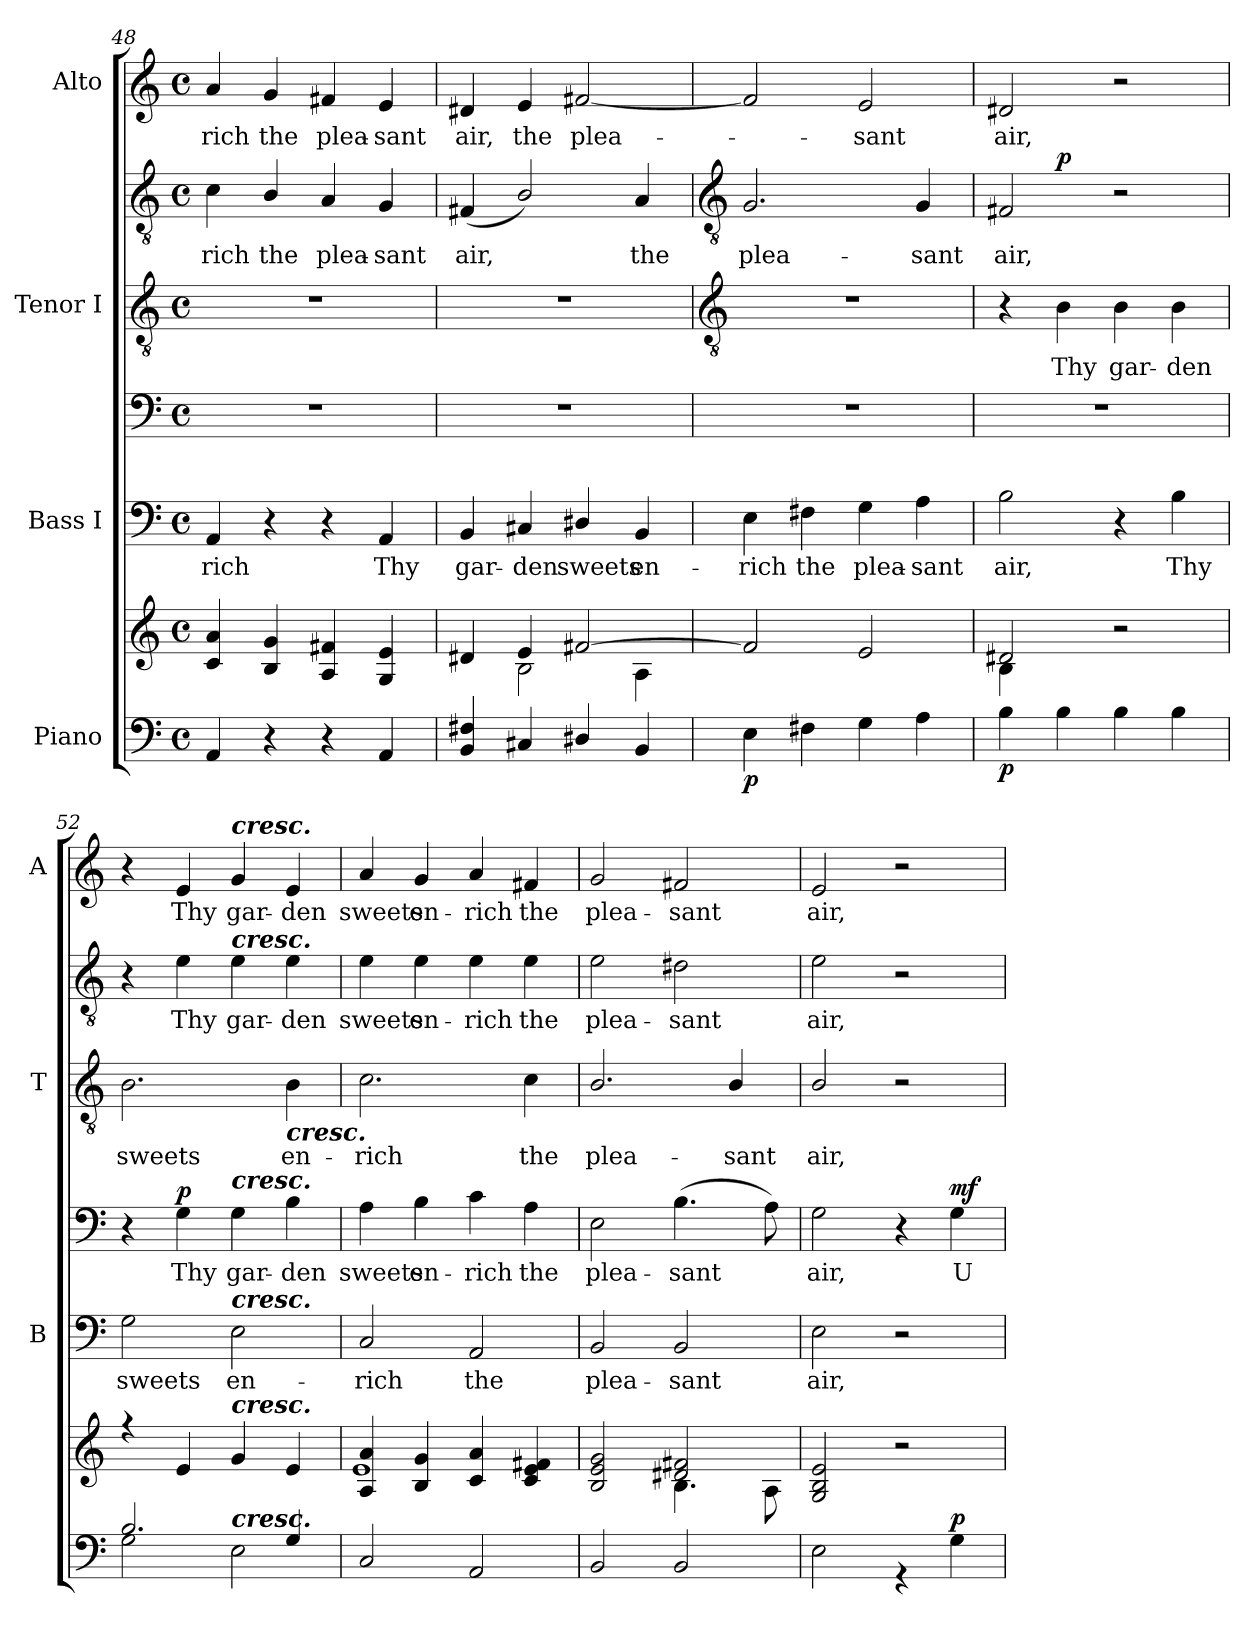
**kern	**kern	**dynam	**kern	**text	**kern	**text	**dynam	**kern	**text	**kern	**text	**dynam	**kern	**text
*part4	*part4	*part4	*part3	*part3	*part3	*part3	*part3	*part2	*part2	*part2	*part2	*part2	*part1	*part1
*staff7	*staff6	*staff6/7	*staff5	*staff5	*staff4	*staff4	*staff4/5	*staff3	*staff3	*staff2	*staff2	*staff2/3	*staff1	*staff1
*I"Piano	*	*	*I"Bass I	*	*	*	*	*I"Tenor I	*	*	*	*	*I"Alto	*
*	*	*	*I'B	*	*	*	*	*I'T	*	*	*	*	*I'A	*
*clefF4	*clefG2	*	*clefF4	*	*clefF4	*	*	*clefGv2	*	*clefGv2	*	*	*clefG2	*
*k[]	*k[]	*	*k[]	*	*k[]	*	*	*k[]	*	*k[]	*	*	*k[]	*
*C:	*C:	*	*C:	*	*C:	*	*	*C:	*	*C:	*	*	*C:	*
*M4/4	*M4/4	*	*M4/4	*	*M4/4	*	*	*M4/4	*	*M4/4	*	*	*M4/4	*
*met(c)	*met(c)	*	*met(c)	*	*met(c)	*	*	*met(c)	*	*met(c)	*	*	*met(c)	*
=48	=48	=48	=48	=48	=48	=48	=48	=48	=48	=48	=48	=48	=48	=48
*	*^	*	*	*	*	*	*	*	*	*	*	*	*	*
!	!	!	!	!	!LO:LY:b	!	!	!	!	!	!	!LO:LY:b	!	!	!LO:LY:b
4AA/	4c/ 4a/	1ryy	.	4AA/	-rich	1r	.	.	1r	.	4c\	rich	.	4a/	-rich
!	!	!	!	!	!	!	!	!	!	!	!	!LO:LY:b	!	!	!LO:LY:b
4r	4B/ 4g/	.	.	4r	.	.	.	.	.	.	4B/	the	.	4g/	the
!	!	!	!	!	!	!	!	!	!	!	!	!LO:LY:b	!	!	!LO:LY:b
4r	4A/ 4f#X/	.	.	4r	.	.	.	.	.	.	4A/	plea-	.	4f#X/	plea-
!	!	!	!	!	!LO:LY:b	!	!	!	!	!	!	!LO:LY:b	!	!	!LO:LY:b
4AA/	4G/ 4e/	.	.	4AA/	Thy	.	.	.	.	.	4G/	-sant	.	4e/	-sant
=49	=49	=49	=49	=49	=49	=49	=49	=49	=49	=49	=49	=49	=49	=49	=49
!	!	!	!	!	!LO:LY:b	!	!	!	!	!	!	!LO:LY:b	!	!	!LO:LY:b
4BB/ 4F#X/	4d#X/	4ryy	.	4BB/	gar-	1r	.	.	1r	.	(<4F#X/	air,	.	4d#X/	air,
!	!	!	!	!	!LO:LY:b	!	!	!	!	!	!	!	!	!	!LO:LY:b
4C#X/	4e/	2B\	.	4C#X/	-den	.	.	.	.	.	2B/)	.	.	4e/	the
!	!	!	!	!	!LO:LY:b	!	!	!	!	!	!	!	!	!	!LO:LY:b
4D#X/	[2f#X/	.	.	4D#X/	sweets	.	.	.	.	.	.	.	.	[2f#X/	plea-
!	!	!	!	!	!LO:LY:b	!	!	!	!	!	!	!LO:LY:b	!	!	!
4BB/	.	4A\	.	4BB/	en-	.	.	.	.	.	4A/	the	.	.	.
!!LO:LB:g=z
=50	=50	=50	=50	=50	=50	=50	=50	=50	=50	=50	=50	=50	=50	=50	=50
*	*	*	*	*	*	*	*	*	*clefGv2	*	*clefGv2	*	*	*	*
*^	*	*	*	*	*	*	*	*	*	*	*	*	*	*	*
!	!	!	!	!LO:DY:b=2	!	!LO:LY:b	!	!	!	!	!	!	!LO:LY:b	!	!	!
1ryy	4E\	2f#/]	4ryy	p	4E\	-rich	1r	.	.	1r	.	2.G/	plea-	.	2f#/]	.
!	!	!	!	!	!	!LO:LY:b	!	!	!	!	!	!	!	!	!	!
.	4F#X\	.	4ryy	.	4F#X\	the	.	.	.	.	.	.	.	.	.	.
!	!	!	!	!	!	!LO:LY:b	!	!	!	!	!	!	!	!	!	!LO:LY:b
.	4G\	2e/	4ryy	.	4G\	plea-	.	.	.	.	.	.	.	.	2e/	sant
!	!	!	!	!	!	!LO:LY:b	!	!	!	!	!	!	!LO:LY:b	!	!	!
.	4A\	.	4ryy	.	4A\	-sant	.	.	.	.	.	4G/	-sant	.	.	.
=51	=51	=51	=51	=51	=51	=51	=51	=51	=51	=51	=51	=51	=51	=51	=51	=51
!	!	!	!	!LO:DY:b=2	!	!LO:LY:b	!	!	!	!	!	!	!LO:LY:b	!	!	!LO:LY:b
1ryy	4B\	2d#X/	4B\	p	2B\	air,	1r	.	.	4r	.	2F#X/	air,	.	2d#X/	air,
!	!	!	!	!	!	!	!	!	!	!	!LO:LY:b	!	!	!LO:DY:b=2	!	!
.	4B\	.	2.ryy	.	.	.	.	.	.	4B\	Thy	.	.	p	.	.
!	!	!	!	!	!	!	!	!	!	!	!LO:LY:b	!	!	!	!	!
.	4B\	2r	.	.	4r	.	.	.	.	4B\	gar-	2r	.	.	2r	.
!	!	!	!	!	!	!LO:LY:b	!	!	!	!	!LO:LY:b	!	!	!	!	!
.	4B\	.	.	.	4B\	Thy	.	.	.	4B\	-den	.	.	.	.	.
=52	=52	=52	=52	=52	=52	=52	=52	=52	=52	=52	=52	=52	=52	=52	=52	=52
!	!	!	!	!	!	!LO:LY:b	!	!	!	!	!LO:LY:b	!	!	!	!	!
2.B/	2G\	4r	1ryy	.	2G\	sweets	4r	.	.	2.B\	sweets	4r	.	.	4r	.
!	!	!	!	!	!	!	!	!LO:LY:b	!LO:DY:b	!	!	!	!LO:LY:b	!	!	!LO:LY:b
.	.	4e/	.	.	.	.	4G\	Thy	p	.	.	4e\	Thy	.	4e/	Thy
!	!	!	!	!	!	!	!	!	!	!	!	!	!	!	!LO:TX:a:Bi:t=cresc.	!
!	!	!	!	!	!	!	!	!	!	!	!	!LO:TX:a:Bi:t=cresc.	!	!	!	!
!	!	!	!	!	!	!	!LO:TX:a:Bi:t=cresc.	!	!	!	!	!	!	!	!	!
!	!	!	!	!	!LO:TX:a:Bi:t=cresc.	!	!	!	!	!	!	!	!	!	!	!
!	!	!LO:TX:a:Bi:t=cresc.	!	!	!	!	!	!	!	!	!	!	!	!	!	!
!	!LO:TX:a:Bi:t=cresc.	!	!	!	!	!	!	!	!	!	!	!	!	!	!	!
!	!	!	!	!	!	!LO:LY:b	!	!LO:LY:b	!	!	!	!	!LO:LY:b	!	!	!LO:LY:b
.	2E\	4g/	.	.	2E\	en-	4G\	gar-	.	.	.	4e\	gar-	.	4g/	gar-
!	!	!	!	!	!	!	!	!	!	!LO:TX:b:Bi:t=cresc.	!	!	!	!	!	!
!	!	!	!	!	!	!	!	!LO:LY:b	!	!	!LO:LY:b	!	!LO:LY:b	!	!	!LO:LY:b
4G/	.	4e/	.	.	.	.	4B\	-den	.	4B\	en-	4e\	-den	.	4e/	-den
=53	=53	=53	=53	=53	=53	=53	=53	=53	=53	=53	=53	=53	=53	=53	=53	=53
!	!	!	!	!	!	!LO:LY:b	!	!LO:LY:b	!	!	!LO:LY:b	!	!LO:LY:b	!	!	!LO:LY:b
1ryy	2C/	4A/ 4a/	1e\	.	2C/	rich	4A\	-sweets	.	2.c\	rich	4e\	-sweets	.	4a/	sweets
!	!	!	!	!	!	!	!	!LO:LY:b	!	!	!	!	!LO:LY:b	!	!	!LO:LY:b
.	.	4B/ 4g/	.	.	.	.	4B\	en-	.	.	.	4e\	en-	.	4g/	en-
!	!	!	!	!	!	!LO:LY:b	!	!LO:LY:b	!	!	!	!	!LO:LY:b	!	!	!LO:LY:b
.	2AA/	4c/ 4a/	.	.	2AA/	the	4c\	-rich	.	.	.	4e\	-rich	.	4a/	-rich
!	!	!	!	!	!	!	!	!LO:LY:b	!	!	!LO:LY:b	!	!LO:LY:b	!	!	!LO:LY:b
.	.	4c/ 4e/ 4f#X/	.	.	.	.	4A\	the	.	4c\	the	4e\	the	.	4f#X/	the
=54	=54	=54	=54	=54	=54	=54	=54	=54	=54	=54	=54	=54	=54	=54	=54	=54
!	!	!	!	!	!	!LO:LY:b	!	!LO:LY:b	!	!	!LO:LY:b	!	!LO:LY:b	!	!	!LO:LY:b
1ryy	2BB/	2B/ 2e/ 2g/	2ryy	.	2BB/	plea-	2E\	plea-	.	2.B/	plea-	2e\	plea-	.	2g/	plea-
!	!	!	!	!	!	!LO:LY:b	!	!LO:LY:b	!	!	!	!	!LO:LY:b	!	!	!LO:LY:b
.	2BB/	2d#X/ 2f#X/	4.B\	.	2BB/	-sant	(>4.B\	-sant	.	.	.	2d#X\	-sant	.	2f#X/	-sant
!	!	!	!	!	!	!	!	!	!	!	!LO:LY:b	!	!	!	!	!
.	.	.	.	.	.	.	.	.	.	4B/	-sant	.	.	.	.	.
.	.	.	8A\	.	.	.	8A\)	.	.	.	.	.	.	.	.	.
=55	=55	=55	=55	=55	=55	=55	=55	=55	=55	=55	=55	=55	=55	=55	=55	=55
!	!	!	!	!	!	!LO:LY:b	!	!LO:LY:b	!	!	!LO:LY:b	!	!LO:LY:b	!	!	!LO:LY:b
1ryy	2E\	2G/ 2B/ 2e/	2ryy	.	2E\	-air,	2G\	air,	.	2B/	air,	2e\	air,	.	2e/	air,
.	4r	2r	2ryy	.	2r	.	4r	.	.	2r	.	2r	.	.	2r	.
!	!	!	!	!LO:DY:a=2	!	!	!	!LO:LY:b	!LO:DY:b	!	!	!	!	!	!	!
.	4G\	.	.	p	.	.	4G\	U-	mf	.	.	.	.	.	.	.
*v	*v	*	*	*	*	*	*	*	*	*	*	*	*	*	*	*
*	*v	*v	*	*	*	*	*	*	*	*	*	*	*	*	*
=	=	=	=	=	=	=	=	=	=	=	=	=	=	=
*-	*-	*-	*-	*-	*-	*-	*-	*-	*-	*-	*-	*-	*-	*-
